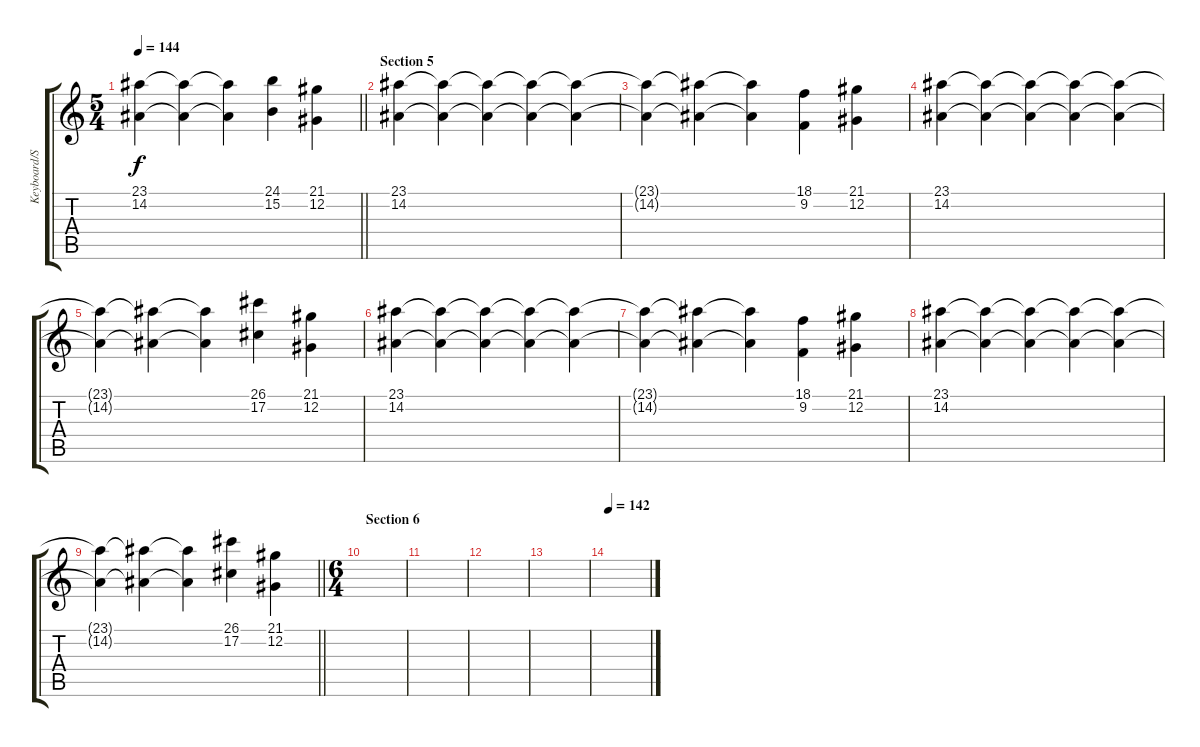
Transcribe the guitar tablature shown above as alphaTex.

\track ("Keyboard/Synth" "Keyboard/S") {instrument pad2warm}
\staff {score tabs}
\tuning (B3 Ab3 E3 B2 Gb2 B1) {hide}
\ts (5 4)
\tempo 144
\clef g2
\barLineRight lightlight
\ks c
(23.1{t} 14.2{t}).4{dy f} (23.1{t} 14.2{t}).4 (23.1{t} 14.2{t}).4 (24.1 15.2).4 (21.1 12.2).4 |
\section ("" "Section 5")
(23.1 14.2).4 (23.1{t} 14.2{t}).4 (23.1{t} 14.2{t}).4 (23.1{t} 14.2{t}).4 (23.1{t} 14.2{t}).4 |
(23.1{t} 14.2{t}).4 (23.1{t} 14.2{t}).4 (23.1{t} 14.2{t}).4 (18.1 9.2).4 (21.1 12.2).4 |
(23.1 14.2).4 (23.1{t} 14.2{t}).4 (23.1{t} 14.2{t}).4 (23.1{t} 14.2{t}).4 (23.1{t} 14.2{t}).4 |
(23.1{t} 14.2{t}).4 (23.1{t} 14.2{t}).4 (23.1{t} 14.2{t}).4 (26.1 17.2).4 (21.1 12.2).4 |
(23.1 14.2).4 (23.1{t} 14.2{t}).4 (23.1{t} 14.2{t}).4 (23.1{t} 14.2{t}).4 (23.1{t} 14.2{t}).4 |
(23.1{t} 14.2{t}).4 (23.1{t} 14.2{t}).4 (23.1{t} 14.2{t}).4 (18.1 9.2).4 (21.1 12.2).4 |
(23.1 14.2).4 (23.1{t} 14.2{t}).4 (23.1{t} 14.2{t}).4 (23.1{t} 14.2{t}).4 (23.1{t} 14.2{t}).4 |
\barLineRight lightlight
(23.1{t} 14.2{t}).4 (23.1{t} 14.2{t}).4 (23.1{t} 14.2{t}).4 (26.1 17.2).4 (21.1 12.2).4 |
\ts (6 4)
\section ("" "Section 6")
|
|
|
|
\tempo 142
